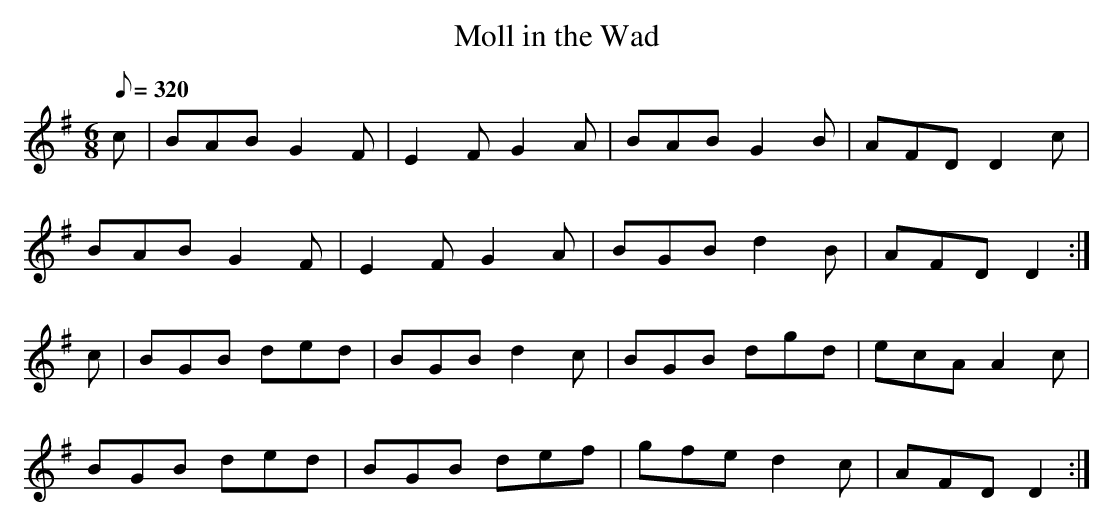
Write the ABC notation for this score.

X:1
T: Moll in the Wad
M: 6/8
L: 1/8
Q: 320
K: G
c|BAB G2F|E2F G2A|BAB G2B|AFD D2c|
BAB G2F|E2F G2A|BGB d2B|AFD D2 :|
c|BGB ded|BGB d2c|BGB dgd|ecA A2c|
BGB ded|BGB def|gfe d2c|AFD D2 :|
